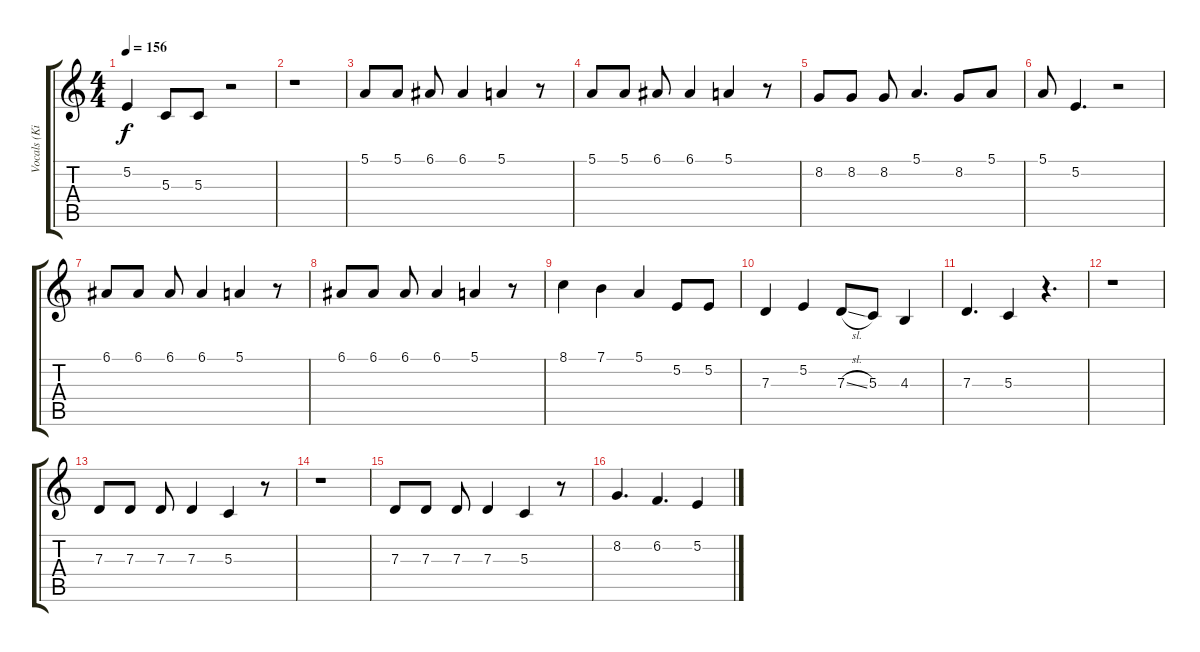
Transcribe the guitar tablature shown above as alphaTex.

\track ("Vocals (Kim)" "Vocals (Ki") {instrument stringensemble1}
\staff {score tabs}
\tuning (E4 B3 G3 D3 A2 E2) {hide}
\ts (4 4)
\tempo 156
\clef g2
\ks c
5.2.4{dy f} 5.3.8 5.3.8 r.2 |
r.1 |
5.1.8 5.1.8 6.1.8 6.1.4 5.1.4 r.8 |
5.1.8 5.1.8 6.1.8 6.1.4 5.1.4 r.8 |
8.2.8 8.2.8 8.2.8 5.1.4{d} 8.2.8 5.1.8 |
5.1.8 5.2.4{d} r.2 |
6.1.8 6.1.8 6.1.8 6.1.4 5.1.4 r.8 |
6.1.8 6.1.8 6.1.8 6.1.4 5.1.4 r.8 |
8.1.4 7.1.4 5.1.4 5.2.8 5.2.8 |
7.3.4 5.2.4 7.3{sl}.8 5.3.8 4.3.4 |
7.3.4{d} 5.3.4 r.4{d} |
r.1 |
7.3.8 7.3.8 7.3.8 7.3.4 5.3.4 r.8 |
r.1 |
7.3.8 7.3.8 7.3.8 7.3.4 5.3.4 r.8 |
8.2.4{d} 6.2.4{d} 5.2.4
